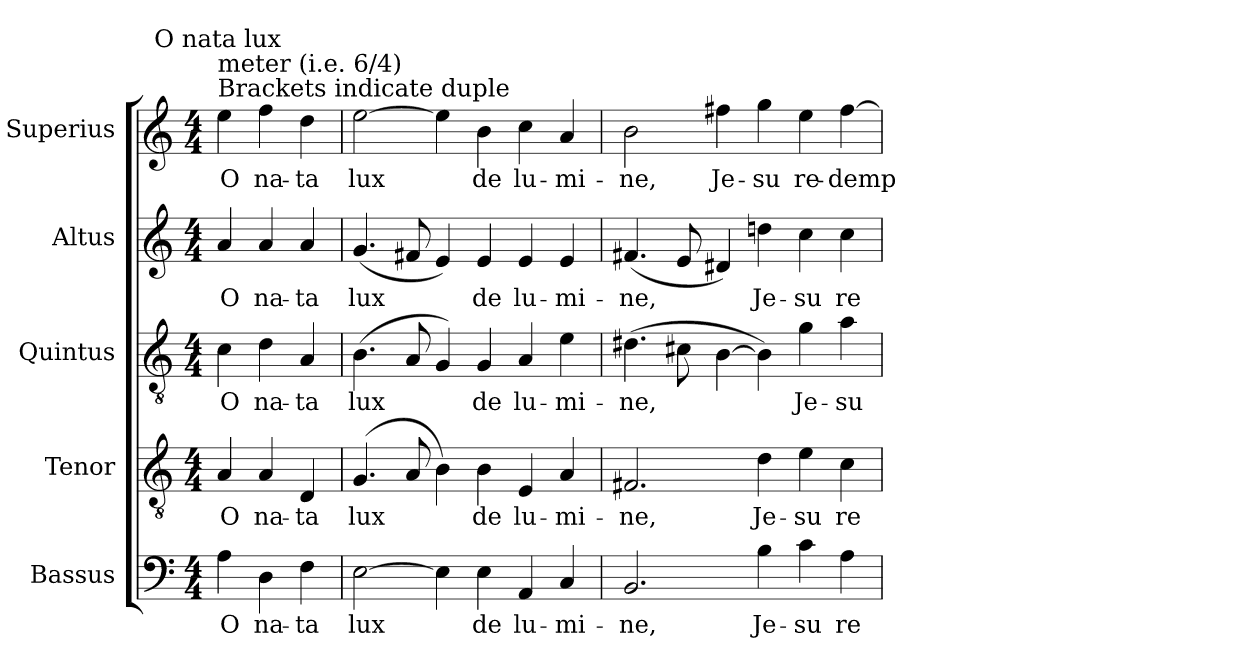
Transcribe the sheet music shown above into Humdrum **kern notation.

**kern	**text	**kern	**text	**kern	**text	**kern	**text	**kern	**text
*part5	*part5	*part4	*part4	*part3	*part3	*part2	*part2	*part1	*part1
*staff5	*staff5	*staff4	*staff4	*staff3	*staff3	*staff2	*staff2	*staff1	*staff1
*I"Bassus	*	*I"Tenor	*	*I"Quintus	*	*I"Altus	*	*I"Superius	*
*I'B.	*	*I'T.	*	*I'Q.	*	*I'A.	*	*I'S.	*
!!LO:PB:g=z
*clefF4	*	*clefGv2	*	*clefGv2	*	*clefG2	*	*clefG2	*
*	*	*ITrd7c12	*	*ITrd7c12	*	*	*	*	*
*k[]	*	*k[]	*	*k[]	*	*k[]	*	*k[]	*
*C:	*	*C:	*	*C:	*	*C:	*	*C:	*
*M4/4	*	*M4/4	*	*M4/4	*	*M4/4	*	*M4/4	*
=1	=1	=1	=1	=1	=1	=1	=1	=1	=1
!	!LO:LY:b:color=#000000	!	!	!	!	!	!	!	!
!	!	!	!LO:LY:b:color=#000000	!	!	!	!	!	!
!	!	!	!	!	!LO:LY:b:color=#000000	!	!	!	!
!	!	!	!	!	!	!	!LO:LY:b:color=#000000	!	!
!	!	!	!	!	!	!	!	!LO:TX:a:t=Brackets indicate duple	!
!	!	!	!	!	!	!	!	!LO:TX:t=meter (i.e. 6/4)	!
!	!	!	!	!	!	!	!	!LO:TX:a:cj:t=O nata lux	!
!	!	!	!	!	!	!	!	!	!LO:LY:b:color=#000000
4Ai\	O	4AAi/	O	4Ci\	O	4ai/	O	4eei\	O
!	!LO:LY:b:color=#000000	!	!	!	!	!	!	!	!
!	!	!	!LO:LY:b:color=#000000	!	!	!	!	!	!
!	!	!	!	!	!LO:LY:b:color=#000000	!	!	!	!
!	!	!	!	!	!	!	!LO:LY:b:color=#000000	!	!
!	!	!	!	!	!	!	!	!	!LO:LY:b:color=#000000
4Di\	na-	4AAi/	na-	4Di\	na-	4ai/	na-	4ffi\	na-
!	!LO:LY:b:color=#000000	!	!	!	!	!	!	!	!
!	!	!	!LO:LY:b:color=#000000	!	!	!	!	!	!
!	!	!	!	!	!LO:LY:b:color=#000000	!	!	!	!
!	!	!	!	!	!	!	!LO:LY:b:color=#000000	!	!
!	!	!	!	!	!	!	!	!	!LO:LY:b:color=#000000
4Fi\	-ta	4DDi/	-ta	4AAi/	-ta	4ai/	-ta	4ddi\	-ta
=2	=2	=2	=2	=2	=2	=2	=2	=2	=2
!	!LO:LY:b:color=#000000	!	!	!	!	!	!	!	!
!	!	!	!LO:LY:b:color=#000000	!	!	!	!	!	!
!	!	!	!	!	!LO:LY:b:color=#000000	!	!	!	!
!	!	!	!	!	!	!	!LO:LY:b:color=#000000	!	!
!	!	!	!	!	!	!	!	!	!LO:LY:b:color=#000000
[>2Ei\	lux	(4.GGi/	lux	(4.BBi\	lux	(4.gi/	lux	[>2eei\	lux
.	.	8AAi/	.	8AAi/	.	8f#Xi/	.	.	.
4Ei\]	.	4BBi\)	.	4GGi/)	.	4ei/)	.	4eei\]	.
!	!LO:LY:b:color=#000000	!	!	!	!	!	!	!	!
!	!	!	!LO:LY:b:color=#000000	!	!	!	!	!	!
!	!	!	!	!	!LO:LY:b:color=#000000	!	!	!	!
!	!	!	!	!	!	!	!LO:LY:b:color=#000000	!	!
!	!	!	!	!	!	!	!	!	!LO:LY:b:color=#000000
4Ei\	de	4BBi\	de	4GGi/	de	4ei/	de	4bi\	de
!	!LO:LY:b:color=#000000	!	!	!	!	!	!	!	!
!	!	!	!LO:LY:b:color=#000000	!	!	!	!	!	!
!	!	!	!	!	!LO:LY:b:color=#000000	!	!	!	!
!	!	!	!	!	!	!	!LO:LY:b:color=#000000	!	!
!	!	!	!	!	!	!	!	!	!LO:LY:b:color=#000000
4AAi/	lu-	4EEi/	lu-	4AAi/	lu-	4ei/	lu-	4cci\	lu-
!	!LO:LY:b:color=#000000	!	!	!	!	!	!	!	!
!	!	!	!LO:LY:b:color=#000000	!	!	!	!	!	!
!	!	!	!	!	!LO:LY:b:color=#000000	!	!	!	!
!	!	!	!	!	!	!	!LO:LY:b:color=#000000	!	!
!	!	!	!	!	!	!	!	!	!LO:LY:b:color=#000000
4Ci/	-mi-	4AAi/	-mi-	4Ei\	-mi-	4ei/	-mi-	4ai/	-mi-
=3	=3	=3	=3	=3	=3	=3	=3	=3	=3
!	!LO:LY:b:color=#000000	!	!	!	!	!	!	!	!
!	!	!	!LO:LY:b:color=#000000	!	!	!	!	!	!
!	!	!	!	!	!LO:LY:b:color=#000000	!	!	!	!
!	!	!	!	!	!	!	!LO:LY:b:color=#000000	!	!
!	!	!	!	!	!	!	!	!	!LO:LY:b:color=#000000
2.BBi/	-ne,	2.FF#Xi/	-ne,	(4.D#Xi\	-ne,	(4.f#Xi/	-ne,	2bi\	-ne,
.	.	.	.	8C#Xi\	.	8ei/	.	.	.
!	!	!	!	!	!	!	!	!	!LO:LY:b:color=#000000
.	.	.	.	[>4BBi\	.	4d#Xi/)	.	4ff#Xi\	Je-
!	!LO:LY:b:color=#000000	!	!	!	!	!	!	!	!
!	!	!	!LO:LY:b:color=#000000	!	!	!	!	!	!
!	!	!	!	!	!	!	!LO:LY:b:color=#000000	!	!
!	!	!	!	!	!	!	!	!	!LO:LY:b:color=#000000
4Bi\	Je-	4Di\	Je-	4BBi\])	.	4ddni\	Je-	4ggi\	-su
!	!LO:LY:b:color=#000000	!	!	!	!	!	!	!	!
!	!	!	!LO:LY:b:color=#000000	!	!	!	!	!	!
!	!	!	!	!	!LO:LY:b:color=#000000	!	!	!	!
!	!	!	!	!	!	!	!LO:LY:b:color=#000000	!	!
!	!	!	!	!	!	!	!	!	!LO:LY:b:color=#000000
4ci\	-su	4Ei\	-su	4Gi\	Je-	4cci\	-su	4eei\	re-
!	!LO:LY:b:color=#000000	!	!	!	!	!	!	!	!
!	!	!	!LO:LY:b:color=#000000	!	!	!	!	!	!
!	!	!	!	!	!LO:LY:b:color=#000000	!	!	!	!
!	!	!	!	!	!	!	!LO:LY:b:color=#000000	!	!
!	!	!	!	!	!	!	!	!	!LO:LY:b:color=#000000
4Ai\	re-	4Ci\	re-	4Ai\	-su	4cci\	re-	[>4ff#i\	-demp-
=	=	=	=	=	=	=	=	=	=
*-	*-	*-	*-	*-	*-	*-	*-	*-	*-
